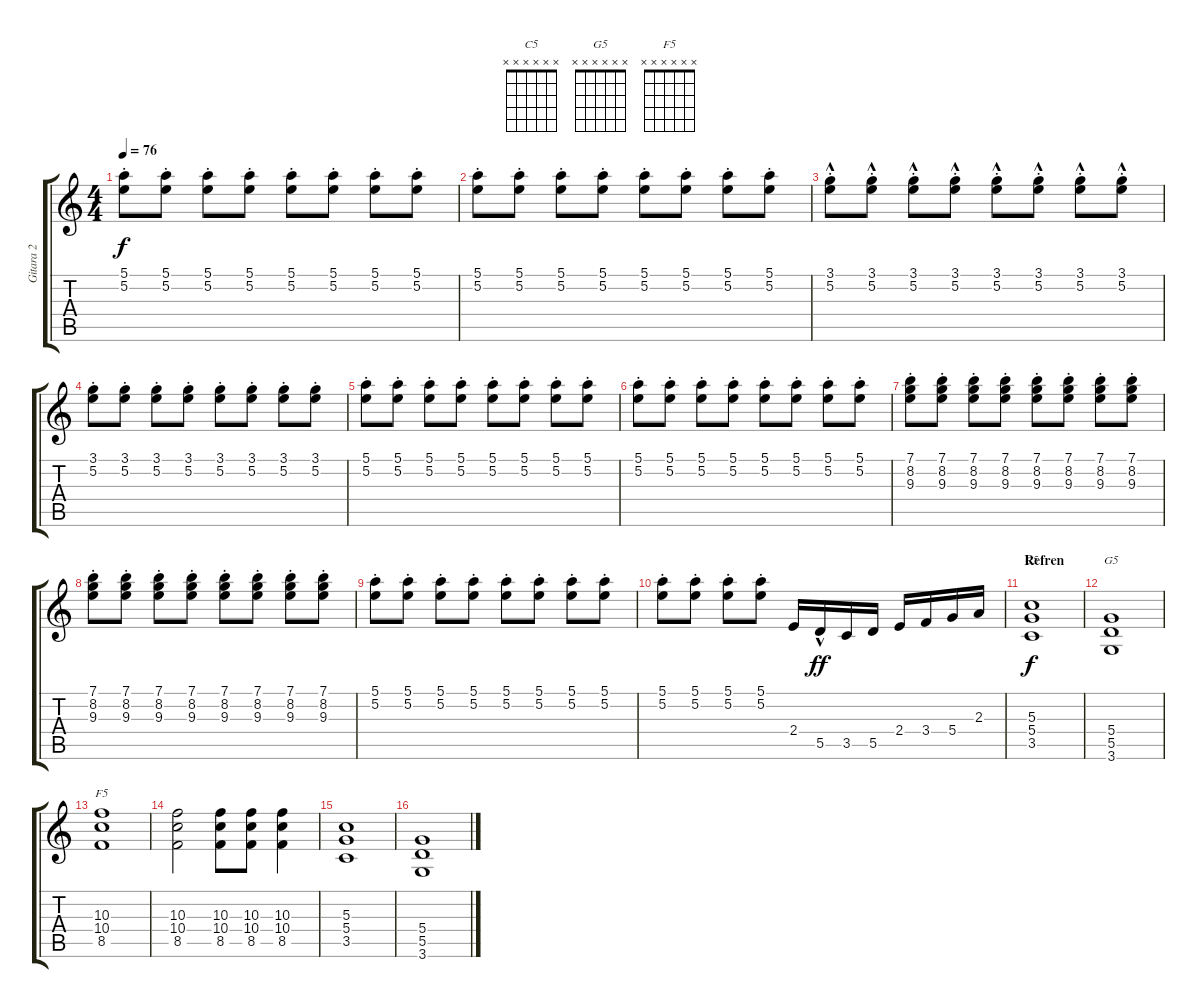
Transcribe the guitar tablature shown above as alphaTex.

\track ("Gitara 2" "Gitara 2") {instrument overdrivenguitar}
\staff {score tabs}
\tuning (E4 B3 G3 D3 A2 E2) {hide}
\chord ("C5" x x x x x x)
\chord ("G5" x x x x x x)
\chord ("F5" x x x x x x)
\ts (4 4)
\tempo 76
\clef g2
\ks c
(5.1{st} 5.2{st}).8{dy f} (5.1{st} 5.2{st}).8 (5.1{st} 5.2{st}).8 (5.1{st} 5.2{st}).8 (5.1{st} 5.2{st}).8 (5.1{st} 5.2{st}).8 (5.1{st} 5.2{st}).8 (5.1{st} 5.2{st}).8 |
(5.1{st} 5.2{st}).8 (5.1{st} 5.2{st}).8 (5.1{st} 5.2{st}).8 (5.1{st} 5.2{st}).8 (5.1{st} 5.2{st}).8 (5.1{st} 5.2{st}).8 (5.1{st} 5.2{st}).8 (5.1{st} 5.2{st}).8 |
(3.1{hac st} 5.2{st}).8 (3.1{hac st} 5.2{st}).8 (3.1{hac st} 5.2{st}).8 (3.1{hac st} 5.2{st}).8 (3.1{hac st} 5.2{st}).8 (3.1{hac st} 5.2{st}).8 (3.1{hac st} 5.2{st}).8 (3.1{hac st} 5.2{st}).8 |
(3.1{st} 5.2{st}).8 (3.1{st} 5.2{st}).8 (3.1{st} 5.2{st}).8 (3.1{st} 5.2{st}).8 (3.1{st} 5.2{st}).8 (3.1{st} 5.2{st}).8 (3.1{st} 5.2{st}).8 (3.1{st} 5.2{st}).8 |
(5.1{st} 5.2{st}).8 (5.1{st} 5.2{st}).8 (5.1{st} 5.2{st}).8 (5.1{st} 5.2{st}).8 (5.1{st} 5.2{st}).8 (5.1{st} 5.2{st}).8 (5.1{st} 5.2{st}).8 (5.1{st} 5.2{st}).8 |
(5.1{st} 5.2{st}).8 (5.1{st} 5.2{st}).8 (5.1{st} 5.2{st}).8 (5.1{st} 5.2{st}).8 (5.1{st} 5.2{st}).8 (5.1{st} 5.2{st}).8 (5.1{st} 5.2{st}).8 (5.1{st} 5.2{st}).8 |
(7.1{st} 8.2{st} 9.3{st}).8 (7.1{st} 8.2{st} 9.3{st}).8 (7.1{st} 8.2{st} 9.3{st}).8 (7.1{st} 8.2{st} 9.3{st}).8 (7.1{st} 8.2{st} 9.3{st}).8 (7.1{st} 8.2{st} 9.3{st}).8 (7.1{st} 8.2{st} 9.3{st}).8 (7.1{st} 8.2{st} 9.3{st}).8 |
(7.1{st} 8.2{st} 9.3{st}).8 (7.1{st} 8.2{st} 9.3{st}).8 (7.1{st} 8.2{st} 9.3{st}).8 (7.1{st} 8.2{st} 9.3{st}).8 (7.1{st} 8.2{st} 9.3{st}).8 (7.1{st} 8.2{st} 9.3{st}).8 (7.1{st} 8.2{st} 9.3{st}).8 (7.1{st} 8.2{st} 9.3{st}).8 |
(5.1{st} 5.2{st}).8 (5.1{st} 5.2{st}).8 (5.1{st} 5.2{st}).8 (5.1{st} 5.2{st}).8 (5.1{st} 5.2{st}).8 (5.1{st} 5.2{st}).8 (5.1{st} 5.2{st}).8 (5.1{st} 5.2{st}).8 |
(5.1{st} 5.2{st}).8 (5.1{st} 5.2{st}).8 (5.1{st} 5.2{st}).8 (5.1{st} 5.2{st}).8 2.4.16{volume 16 balance 8 instrument overdrivenguitar} 5.5{hac}.16{dy ff} 3.5.16 5.5.16 2.4.16 3.4.16 5.4.16 2.3.16 |
\section ("" "Refren")
(5.3 5.4 3.5).1{ch "C5" dy f} |
(5.4 5.5 3.6).1{ch "G5"} |
(10.3 10.4 8.5).1{ch "F5"} |
(10.3 10.4 8.5).2 (10.3 10.4 8.5).8 (10.3 10.4 8.5).8 (10.3 10.4 8.5).4 |
(5.3 5.4 3.5).1 |
(5.4 5.5 3.6).1
